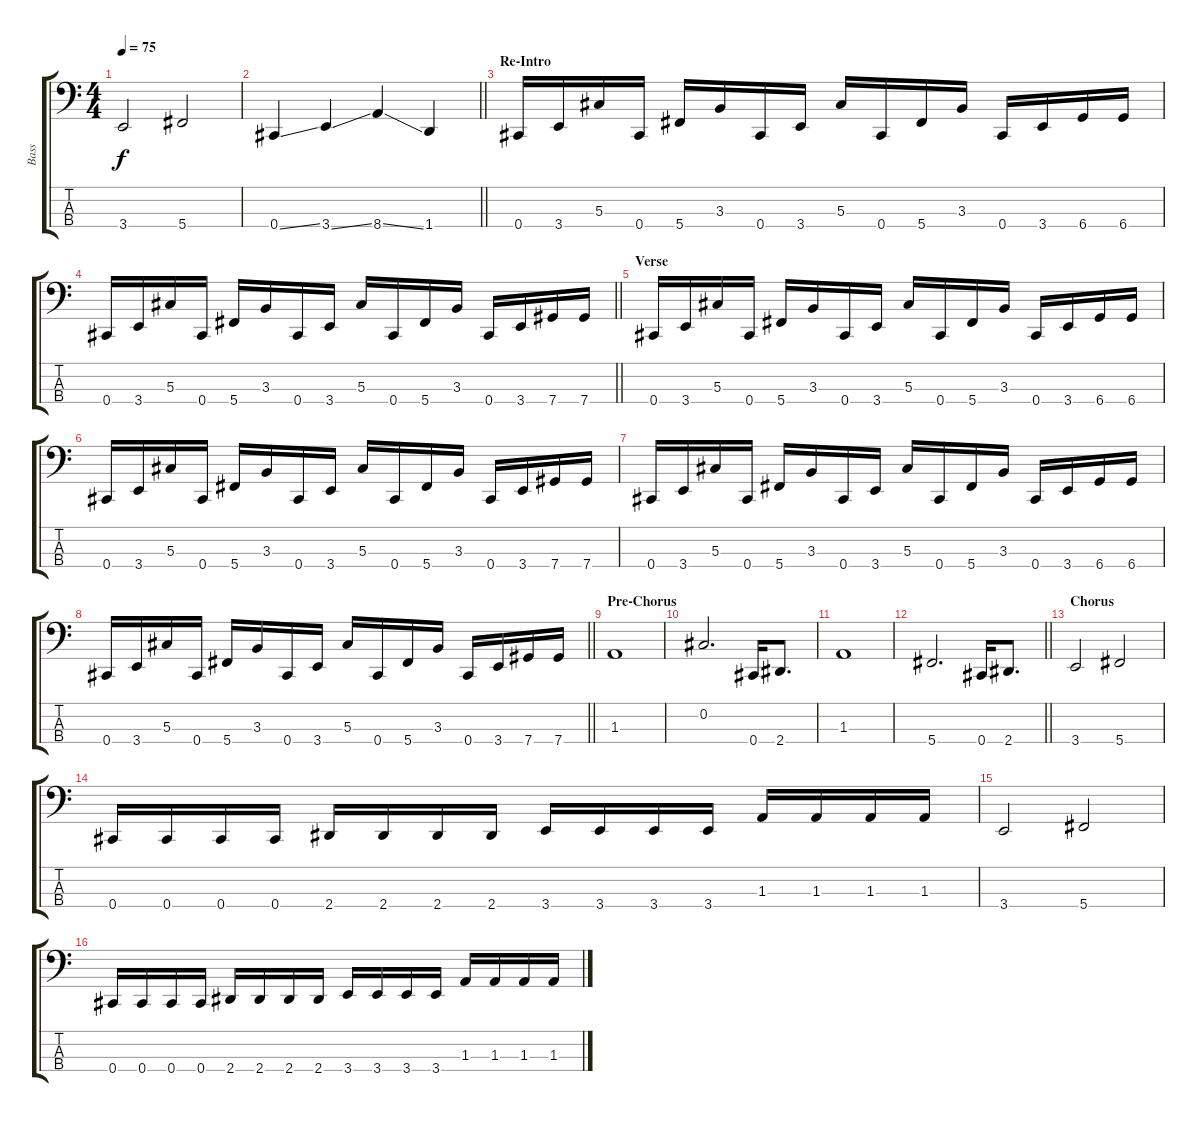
\track ("Bass" "Bass") {instrument electricbassfinger}
\staff {score tabs}
\tuning (Gb2 Db2 Ab1 Db1) {hide}
\ts (4 4)
\tempo 75
\clef f4
\ks c
3.4.2{dy f} 5.4.2 |
\barLineRight lightlight
0.4{ss}.4 3.4{ss}.4 8.4{ss}.4 1.4.4 |
\section ("" "Re-Intro")
0.4.16 3.4.16 5.3.16 0.4.16 5.4.16 3.3.16 0.4.16 3.4.16 5.3.16 0.4.16 5.4.16 3.3.16 0.4.16 3.4.16 6.4.16 6.4.16 |
\barLineRight lightlight
0.4.16 3.4.16 5.3.16 0.4.16 5.4.16 3.3.16 0.4.16 3.4.16 5.3.16 0.4.16 5.4.16 3.3.16 0.4.16 3.4.16 7.4.16 7.4.16 |
\section ("" "Verse")
0.4.16 3.4.16 5.3.16 0.4.16 5.4.16 3.3.16 0.4.16 3.4.16 5.3.16 0.4.16 5.4.16 3.3.16 0.4.16 3.4.16 6.4.16 6.4.16 |
0.4.16 3.4.16 5.3.16 0.4.16 5.4.16 3.3.16 0.4.16 3.4.16 5.3.16 0.4.16 5.4.16 3.3.16 0.4.16 3.4.16 7.4.16 7.4.16 |
0.4.16 3.4.16 5.3.16 0.4.16 5.4.16 3.3.16 0.4.16 3.4.16 5.3.16 0.4.16 5.4.16 3.3.16 0.4.16 3.4.16 6.4.16 6.4.16 |
\barLineRight lightlight
0.4.16 3.4.16 5.3.16 0.4.16 5.4.16 3.3.16 0.4.16 3.4.16 5.3.16 0.4.16 5.4.16 3.3.16 0.4.16 3.4.16 7.4.16 7.4.16 |
\section ("" "Pre-Chorus")
1.3.1 |
0.2.2{d} 0.4.16 2.4.8{d} |
1.3.1 |
\barLineRight lightlight
5.4.2{d} 0.4.16 2.4.8{d} |
\section ("" "Chorus")
3.4.2 5.4.2 |
0.4.16 0.4.16 0.4.16 0.4.16 2.4.16 2.4.16 2.4.16 2.4.16 3.4.16 3.4.16 3.4.16 3.4.16 1.3.16 1.3.16 1.3.16 1.3.16 |
3.4.2 5.4.2 |
0.4.16 0.4.16 0.4.16 0.4.16 2.4.16 2.4.16 2.4.16 2.4.16 3.4.16 3.4.16 3.4.16 3.4.16 1.3.16 1.3.16 1.3.16 1.3.16
